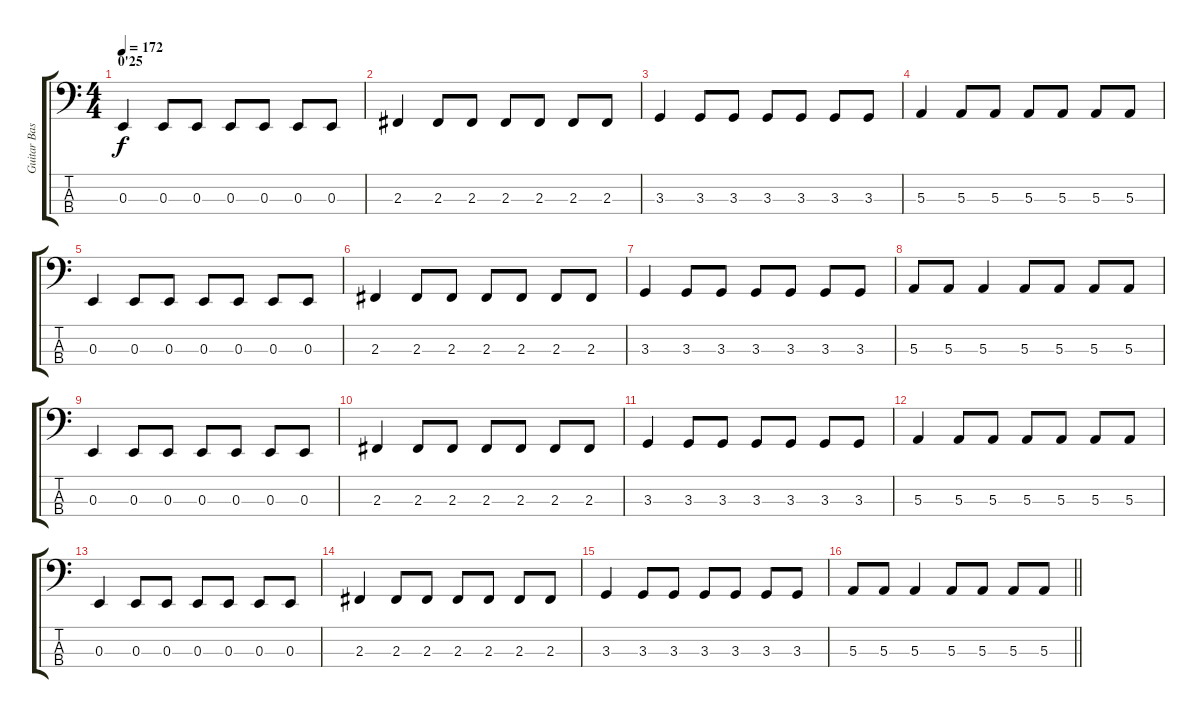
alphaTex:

\track ("Guitar Bass" "Guitar Bas") {instrument electricbassfinger}
\staff {score tabs}
\tuning (D2 A1 E1 A0) {hide}
\ts (4 4)
\section ("" "0'25")
\tempo 172
\clef f4
\ks c
0.3.4{dy f} 0.3.8 0.3.8 0.3.8 0.3.8 0.3.8 0.3.8 |
2.3.4 2.3.8 2.3.8 2.3.8 2.3.8 2.3.8 2.3.8 |
3.3.4 3.3.8 3.3.8 3.3.8 3.3.8 3.3.8 3.3.8 |
5.3.4 5.3.8 5.3.8 5.3.8 5.3.8 5.3.8 5.3.8 |
0.3.4 0.3.8 0.3.8 0.3.8 0.3.8 0.3.8 0.3.8 |
2.3.4 2.3.8 2.3.8 2.3.8 2.3.8 2.3.8 2.3.8 |
3.3.4 3.3.8 3.3.8 3.3.8 3.3.8 3.3.8 3.3.8 |
5.3.8 5.3.8 5.3.4 5.3.8 5.3.8 5.3.8 5.3.8 |
0.3.4 0.3.8 0.3.8 0.3.8 0.3.8 0.3.8 0.3.8 |
2.3.4 2.3.8 2.3.8 2.3.8 2.3.8 2.3.8 2.3.8 |
3.3.4 3.3.8 3.3.8 3.3.8 3.3.8 3.3.8 3.3.8 |
5.3.4 5.3.8 5.3.8 5.3.8 5.3.8 5.3.8 5.3.8 |
0.3.4 0.3.8 0.3.8 0.3.8 0.3.8 0.3.8 0.3.8 |
2.3.4 2.3.8 2.3.8 2.3.8 2.3.8 2.3.8 2.3.8 |
3.3.4 3.3.8 3.3.8 3.3.8 3.3.8 3.3.8 3.3.8 |
\barLineRight lightlight
5.3.8 5.3.8 5.3.4 5.3.8 5.3.8 5.3.8 5.3.8
